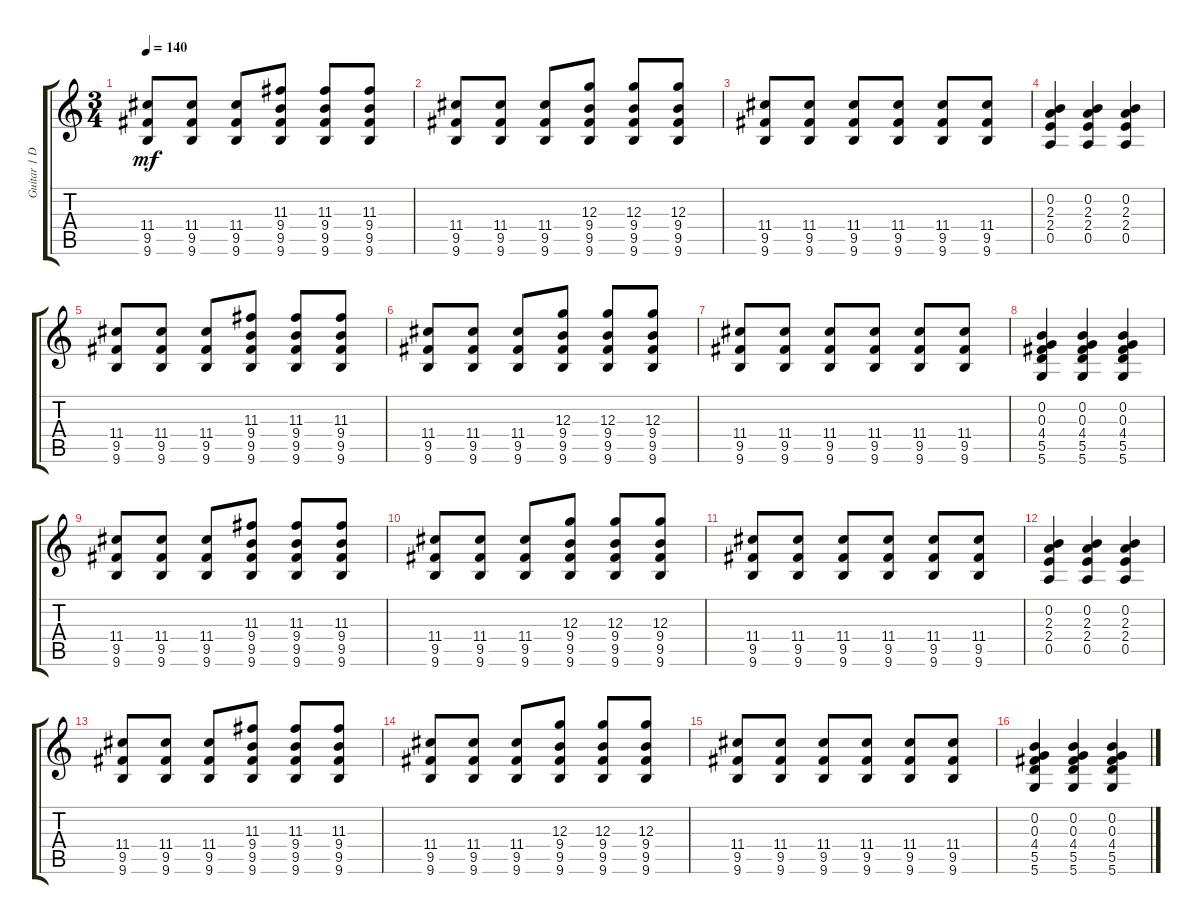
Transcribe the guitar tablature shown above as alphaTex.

\track ("Guitar 1 Distort" "Guitar 1 D") {instrument distortionguitar}
\staff {score tabs}
\tuning (E4 B3 G3 D3 A2 D2) {hide}
\ts (3 4)
\tempo 140
\clef g2
\ks c
(11.4 9.5 9.6).8{dy mf} (11.4 9.5 9.6).8 (11.4 9.5 9.6).8 (11.3 9.4 9.5 9.6).8 (11.3 9.4 9.5 9.6).8 (11.3 9.4 9.5 9.6).8 |
(11.4 9.5 9.6).8 (11.4 9.5 9.6).8 (11.4 9.5 9.6).8 (12.3 9.4 9.5 9.6).8 (12.3 9.4 9.5 9.6).8 (12.3 9.4 9.5 9.6).8 |
(11.4 9.5 9.6).8 (11.4 9.5 9.6).8 (11.4 9.5 9.6).8 (11.4 9.5 9.6).8 (11.4 9.5 9.6).8 (11.4 9.5 9.6).8 |
(0.2 2.3 2.4 0.5).4 (0.2 2.3 2.4 0.5).4 (0.2 2.3 2.4 0.5).4 |
(11.4 9.5 9.6).8 (11.4 9.5 9.6).8 (11.4 9.5 9.6).8 (11.3 9.4 9.5 9.6).8 (11.3 9.4 9.5 9.6).8 (11.3 9.4 9.5 9.6).8 |
(11.4 9.5 9.6).8 (11.4 9.5 9.6).8 (11.4 9.5 9.6).8 (12.3 9.4 9.5 9.6).8 (12.3 9.4 9.5 9.6).8 (12.3 9.4 9.5 9.6).8 |
(11.4 9.5 9.6).8 (11.4 9.5 9.6).8 (11.4 9.5 9.6).8 (11.4 9.5 9.6).8 (11.4 9.5 9.6).8 (11.4 9.5 9.6).8 |
(0.2 0.3 4.4 5.5 5.6).4 (0.2 0.3 4.4 5.5 5.6).4 (0.2 0.3 4.4 5.5 5.6).4 |
(11.4 9.5 9.6).8 (11.4 9.5 9.6).8 (11.4 9.5 9.6).8 (11.3 9.4 9.5 9.6).8 (11.3 9.4 9.5 9.6).8 (11.3 9.4 9.5 9.6).8 |
(11.4 9.5 9.6).8 (11.4 9.5 9.6).8 (11.4 9.5 9.6).8 (12.3 9.4 9.5 9.6).8 (12.3 9.4 9.5 9.6).8 (12.3 9.4 9.5 9.6).8 |
(11.4 9.5 9.6).8 (11.4 9.5 9.6).8 (11.4 9.5 9.6).8 (11.4 9.5 9.6).8 (11.4 9.5 9.6).8 (11.4 9.5 9.6).8 |
(0.2 2.3 2.4 0.5).4 (0.2 2.3 2.4 0.5).4 (0.2 2.3 2.4 0.5).4 |
(11.4 9.5 9.6).8 (11.4 9.5 9.6).8 (11.4 9.5 9.6).8 (11.3 9.4 9.5 9.6).8 (11.3 9.4 9.5 9.6).8 (11.3 9.4 9.5 9.6).8 |
(11.4 9.5 9.6).8 (11.4 9.5 9.6).8 (11.4 9.5 9.6).8 (12.3 9.4 9.5 9.6).8 (12.3 9.4 9.5 9.6).8 (12.3 9.4 9.5 9.6).8 |
(11.4 9.5 9.6).8 (11.4 9.5 9.6).8 (11.4 9.5 9.6).8 (11.4 9.5 9.6).8 (11.4 9.5 9.6).8 (11.4 9.5 9.6).8 |
(0.2 0.3 4.4 5.5 5.6).4 (0.2 0.3 4.4 5.5 5.6).4 (0.2 0.3 4.4 5.5 5.6).4
